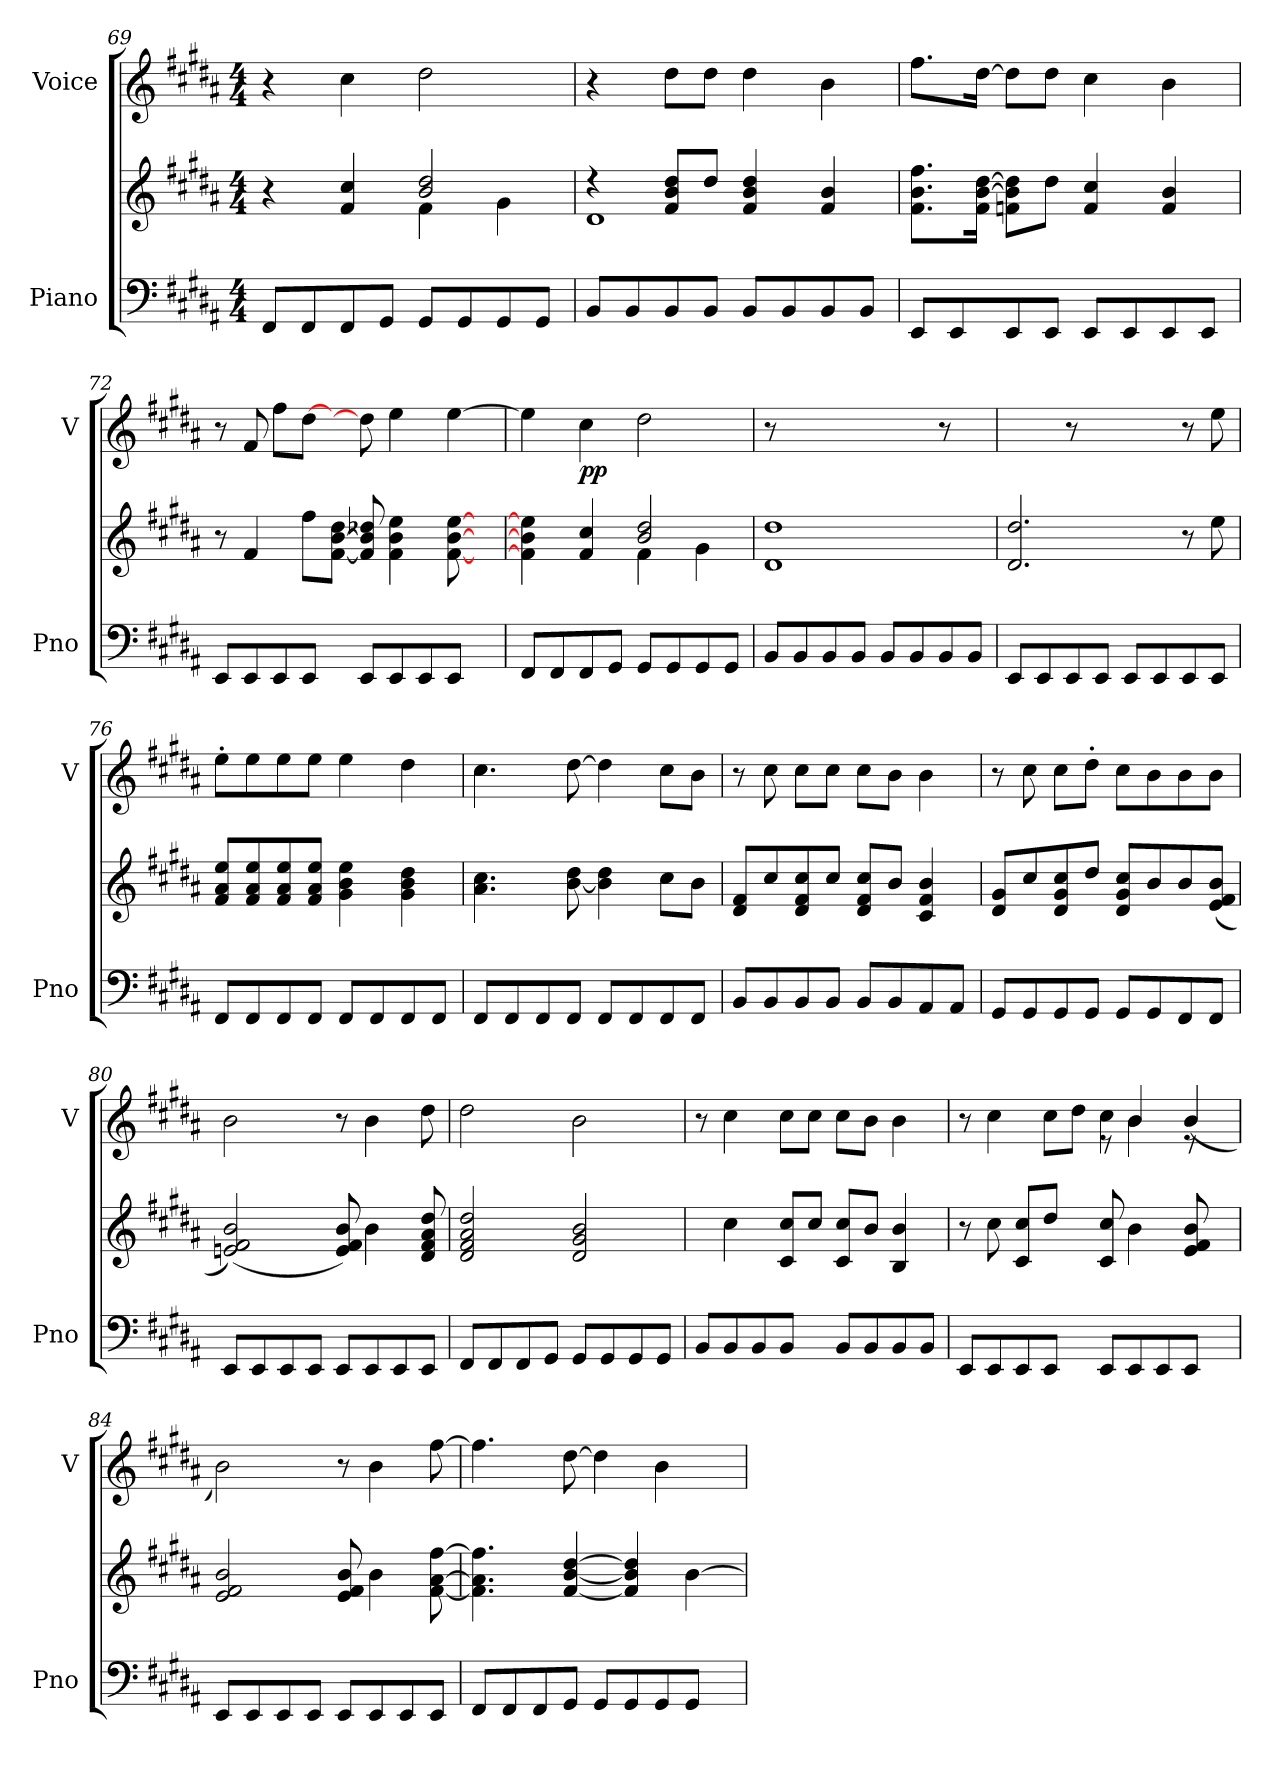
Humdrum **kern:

**kern	**kern	**kern	**dynam
*part2	*part2	*part1	*part1
*staff3	*staff2	*staff1	*staff1
*I"Piano	*	*I"Voice	*
*I'Pno	*	*I'V	*
*clefF4	*clefG2	*clefG2	*
*k[f#c#g#d#a#]	*k[f#c#g#d#a#]	*k[f#c#g#d#a#]	*
*M4/4	*M4/4	*M4/4	*
=69	=69	=69	=69
*	*^	*	*
8FF#/L	4r	2ryy	4r	.
8FF#/	.	.	.	.
8FF#/	4f#/ 4cc#/	.	4cc#\	.
8GG#/J	.	.	.	.
8GG#/L	2b/ 2dd#/	4f#\	2dd#\	.
8GG#/	.	.	.	.
8GG#/	.	4g#\	.	.
8GG#/J	.	.	.	.
=70	=70	=70	=70	=70
8BB/L	4r	1d#	4r	.
8BB/	.	.	.	.
8BB/	8f#/ 8b/ 8dd#/L	.	8dd#\L	.
8BB/J	8dd#/J	.	8dd#\J	.
8BB/L	4f#/ 4b/ 4dd#/	.	4dd#\	.
8BB/	.	.	.	.
8BB/	4f#/ 4b/	.	4b\	.
8BB/J	.	.	.	.
*	*v	*v	*	*
=71	=71	=71	=71
8EE/L	8.f#\ 8.b\ 8.ff#\L	8.ff#\L	.
8EE/	.	.	.
.	16f#\ [16b\ [16dd#\Jk	[16dd#\Jk	.
8EE/	8fn\ 8b\] 8dd#\]L	8dd#\L]	.
8EE/J	8dd#\J	8dd#\J	.
8EE/L	4f/ 4cc#/	4cc#\	.
8EE/	.	.	.
8EE/	4f/ 4b/	4b\	.
8EE/J	.	.	.
=72	=72	=72	=72
8EE/L	8r	8r	.
8EE/	4f#/	8f#/	.
8EE/	.	8ff#\L	.
8EE/J	8ff#\L	[8dd#\J	.
8ryy	[8f#\ [8b\ 8dd#\J	8ryy	.
8EE/L	8f#/] 8b/] 8dd-X/	8dd#\]	.
8EE/	4f#\ 4b\ 4ee\	4ee\	.
8EE/	.	.	.
8EE/J	[8f#\ [8b\ [8ee\	[4ee\	.
8ryy	8ryy	.	.
=73	=73	=73	=73
*	*^	*	*
8FF#/L	4f#\] 4b\] 4ee\]	2ryy	4ee\]	.
8FF#/	.	.	.	.
!	!	!	!	!LO:DY:b
8FF#/	4f#/ 4cc#/	.	4cc#\	pp
8GG#/J	.	.	.	.
8GG#/L	2b/ 2dd#/	4f#\	2dd#\	.
8GG#/	.	.	.	.
8GG#/	.	4g#\	.	.
8GG#/J	.	.	.	.
=74	=74	=74	=74	=74
8BB/L	1dd#	1d#	8r	.
8BB/	.	.	2ryy	.
8BB/	.	.	.	.
8BB/J	.	.	.	.
8BB/L	.	.	.	.
8BB/	.	.	8ryy	.
8BB/	.	.	8r	.
8BB/J	.	.	8ryy	.
*	*v	*v	*	*
=75	=75	=75	=75
8EE/L	2.d#/ 2.dd#/	4ryy	.
8EE/	.	.	.
8EE/	.	8r	.
8EE/J	.	4.ryy	.
8EE/L	.	.	.
8EE/	.	.	.
8EE/	8r	8r	.
8EE/J	8ee\	8ee\	.
=76	=76	=76	=76
8FF#/L	8f#/ 8a#/ 8ee/L	8ee'\L	.
8FF#/	8f#/ 8a#/ 8ee/	8ee\	.
8FF#/	8f#/ 8a#/ 8ee/	8ee\	.
8FF#/J	8f#/ 8a#/ 8ee/J	8ee\J	.
8FF#/L	4g#\ 4b\ 4ee\	4ee\	.
8FF#/	.	.	.
8FF#/	4g#\ 4b\ 4dd#\	4dd#\	.
8FF#/J	.	.	.
=77	=77	=77	=77
8FF#/L	4.a#\ 4.cc#\	4.cc#\	.
8FF#/	.	.	.
8FF#/	.	.	.
8FF#/J	[8b\ 8dd#\	[8dd#\	.
8FF#/L	4b\] 4dd#\	4dd#\]	.
8FF#/	.	.	.
8FF#/	8cc#\L	8cc#\L	.
8FF#/J	8b\J	8b\J	.
=78	=78	=78	=78
8BB/L	8d#/ 8f#/L	8r	.
8BB/	8cc#/	8cc#\	.
8BB/	8d#/ 8f#/ 8cc#/	8cc#\L	.
8BB/J	8cc#/J	8cc#\J	.
8BB/L	8d#/ 8f#/ 8cc#/L	8cc#\L	.
8BB/	8b/J	8b\J	.
8AA#/	4c#/ 4f#/ 4b/	4b\	.
8AA#/J	.	.	.
=79	=79	=79	=79
8GG#/L	8d#/ 8g#/L	8r	.
8GG#/	8cc#/	8cc#\	.
8GG#/	8d#/ 8g#/ 8cc#/	8cc#\L	.
8GG#/J	8dd#/J	8dd#'\J	.
8GG#/L	8d#/ 8g#/ 8cc#/L	8cc#\L	.
8GG#/	8b/	8b\	.
8FF#/	8b/	8b\	.
8FF#/J	(<8e/ 8f#/ 8b/J	8b\J	.
=80	=80	=80	=80
8EE/L	(>2en/ 2f#/ 2b/)	2b\	.
8EE/	.	.	.
8EE/	.	.	.
8EE/J	.	.	.
8EE/L	8e/ 8f#/ 8b/)	8r	.
8EE/	4b\	4b\	.
8EE/	.	.	.
8EE/J	8d#/ 8f#/ 8a#/ 8dd#/	8dd#\	.
=81	=81	=81	=81
8FF#/L	2d#/ 2f#/ 2a#/ 2dd#/	2dd#\	.
8FF#/	.	.	.
8FF#/	.	.	.
8GG#/J	.	.	.
8GG#/L	2d#/ 2g#/ 2b/	2b\	.
8GG#/	.	.	.
8GG#/	.	.	.
8GG#/J	.	.	.
=82	=82	=82	=82
8BB/L	8ryy	8r	.
8BB/	4cc#\	4cc#\	.
8BB/	.	.	.
8BB/J	8c#/ 8cc#/L	8cc#\L	.
8ryy	8cc#/J	8cc#\J	.
8BB/L	8c#/ 8cc#/L	8cc#\L	.
8BB/	8b/J	8b\J	.
8BB/	4B/ 4b/	4b\	.
8BB/J	.	.	.
=83	=83	=83	=83
*	*	*^	*
*	*	*	*^	*
8EE/L	8r	8r	8ryy	2.ryy	.
8EE/	8cc#\	4cc#\	8ryy@	.	.
8EE/	8c#/ 8cc#/L	.	8ryy@	.	.
8EE/J	8dd#/J	8cc#\L	8ryy@	.	.
8ryy	8ryy	8dd#\J	8ryy@	.	.
8EE/L	8c#/ 8cc#/	4cc#\	8r	.	.
8EE/	4b\	.	4b/	4b\	.
8EE/	.	4.ryy	.	.	.
8EE/J	8e/ 8f#/ 8b/	.	(>4b/	8r	.
8ryy	8ryy	.	.	8ryy	.
*	*	*v	*v	*v	*
=84	=84	=84	=84
8EE/L	2e/ 2f#/ 2b/	2b\)	.
8EE/	.	.	.
8EE/	.	.	.
8EE/J	.	.	.
8EE/L	8e/ 8f#/ 8b/	8r	.
8EE/	4b\	4b\	.
8EE/	.	.	.
8EE/J	[8f#\ [8a#\ [8ff#\	[8ff#\	.
=85	=85	=85	=85
8FF#/L	4.f#\] 4.a#\] 4.ff#\]	4.ff#\]	.
8FF#/	.	.	.
8FF#/	.	.	.
8GG#/J	[4f#/ [4b/ [4dd#/	[8dd#\	.
8GG#/L	.	4dd#\]	.
8GG#/	4f#/] 4b/] 4dd#/]	.	.
8GG#/	.	4b\	.
8GG#/J	[4b\	.	.
8ryy	.	8ryy	.
=	=	=	=
*-	*-	*-	*-
